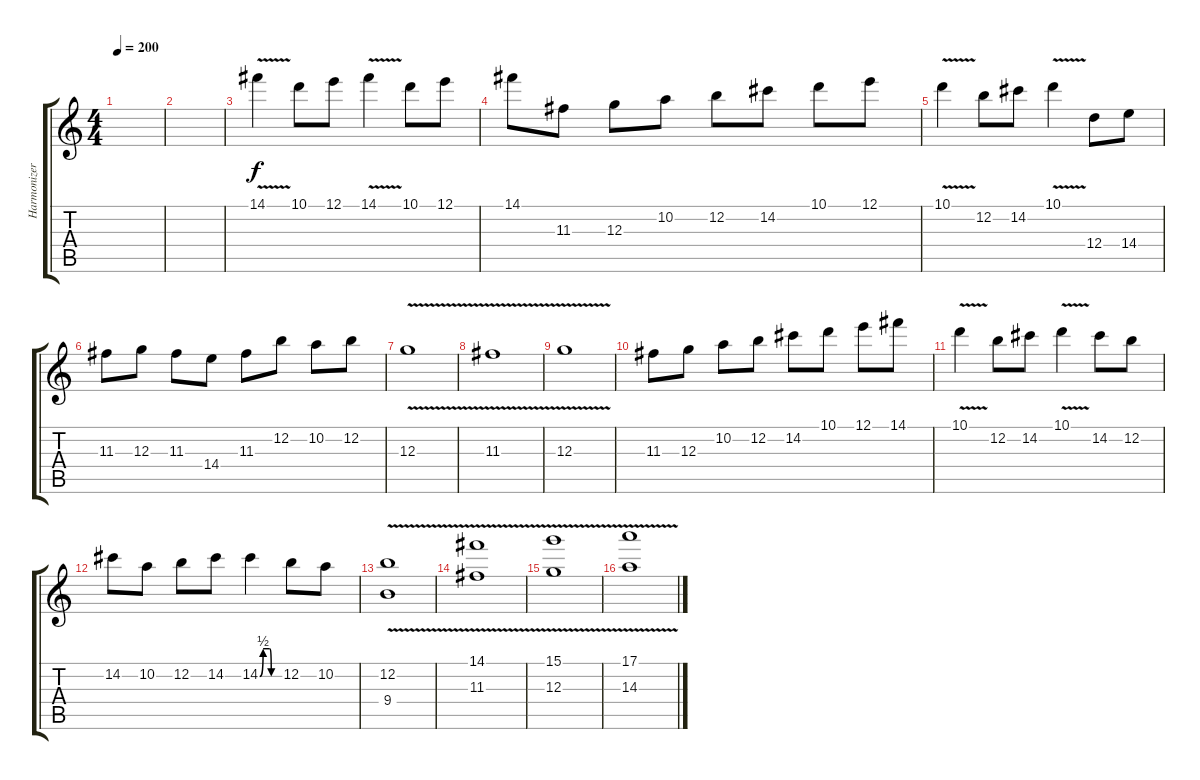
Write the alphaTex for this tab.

\track ("Harmonizer" "Harmonizer") {instrument distortionguitar}
\staff {score tabs}
\tuning (E4 B3 G3 D3 A2 E2) {hide}
\ts (4 4)
\tempo 200
\clef g2
\ks c
|
|
14.1{v}.4{volume 14} 10.1.8 12.1.8 14.1{v}.4 10.1.8 12.1.8 |
14.1.8 11.3.8 12.3.8 10.2.8 12.2.8 14.2.8 10.1.8 12.1.8 |
10.1{v}.4 12.2.8 14.2.8 10.1{v}.4 12.4.8 14.4.8 |
11.3.8 12.3.8 11.3.8 14.4.8 11.3.8 12.2.8 10.2.8 12.2.8 |
12.3{v}.1 |
11.3{v}.1 |
12.3{v}.1 |
11.3.8 12.3.8 10.2.8 12.2.8 14.2.8 10.1.8 12.1.8 14.1.8 |
10.1{v}.4 12.2.8 14.2.8 10.1{v}.4 14.2.8 12.2.8 |
14.2.8 10.2.8 12.2.8 14.2.8 14.2{be (custom 0 0 10 2 30 2 35 0 60 0)}.4 12.2.8 10.2.8 |
(12.2{v} 9.4).1 |
(14.1{v} 11.3).1 |
(15.1{v} 12.3).1 |
(17.1{v} 14.3).1
